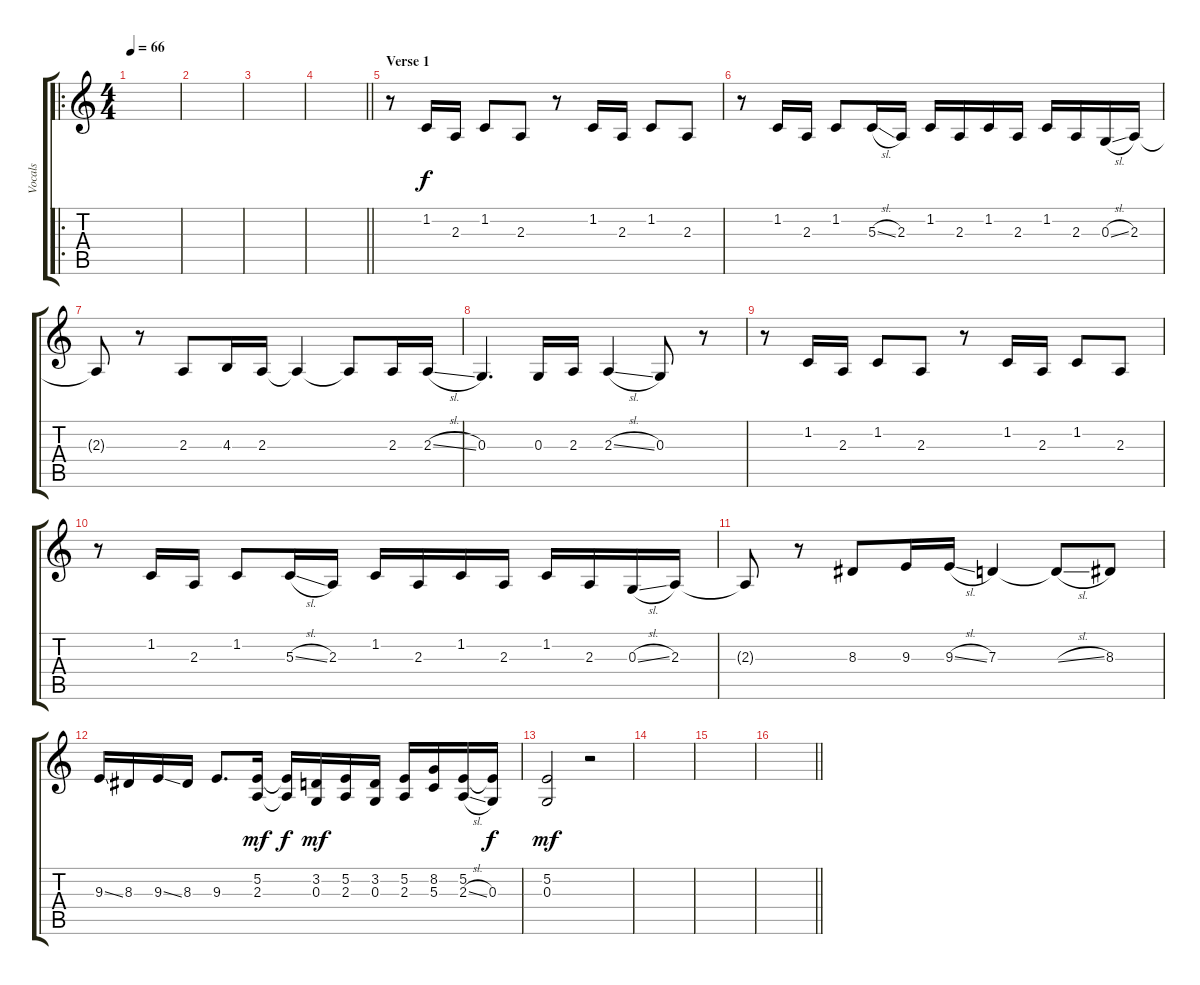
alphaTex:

\track ("Vocals" "Vocals") {instrument flute}
\staff {score tabs}
\tuning (E4 B3 G3 D3 A2 E2) {hide}
\ro
\ts (4 4)
\tempo 66
\clef g2
\ks c
|
|
|
\barLineRight lightlight
|
\section ("" "Verse 1")
r.8 1.2.16 2.3.16 1.2.8 2.3.8 r.8 1.2.16 2.3.16 1.2.8 2.3.8 |
r.8 1.2.16 2.3.16 1.2.8 5.3{sl}.16 2.3.16 1.2.16 2.3.16 1.2.16 2.3.16 1.2.16 2.3.16 0.3{sl}.16 2.3.16 |
2.3{t}.8 r.8 2.3.8 4.3.16 2.3.16 2.3{t}.4 2.3{t}.8 2.3.16 2.3{sl}.16 |
0.3.4{d} 0.3.16 2.3.16 2.3{sl}.4 0.3.8 r.8 |
r.8 1.2.16 2.3.16 1.2.8 2.3.8 r.8 1.2.16 2.3.16 1.2.8 2.3.8 |
r.8 1.2.16 2.3.16 1.2.8 5.3{sl}.16 2.3.16 1.2.16 2.3.16 1.2.16 2.3.16 1.2.16 2.3.16 0.3{sl}.16 2.3.16 |
2.3{t}.8 r.8 8.3.8 9.3.16 9.3{sl}.16 7.3.4 7.3{sl t}.8 8.3.8 |
9.3{ss}.16 8.3.16 9.3{ss}.16 8.3.16 9.3.8{d} (5.2 2.3).16{dy mf} (5.2{t} 2.3{t}).16{dy f} (3.2 0.3).16{dy mf} (5.2 2.3).16 (3.2 0.3).16 (5.2 2.3).16 (8.2 5.3).16 (5.2 2.3{sl}).16 (5.2{t} 0.3).16{dy f} |
(5.2 0.3).2{dy mf} r.2 |
|
|
\barLineRight lightlight
